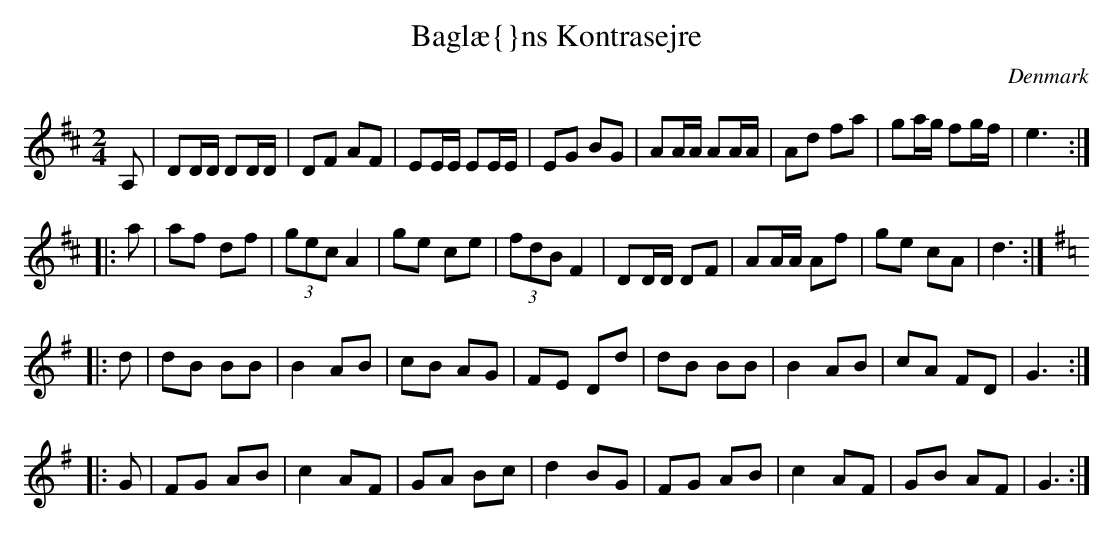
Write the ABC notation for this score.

X:1
T:Baglæ{}ns Kontrasejre
O:Denmark
M:2/4
L:1/8
K:D
A, |\
DD/D/ DD/D/ | DF AF | EE/E/ EE/E/ | EG BG |\
AA/A/ AA/A/ | Ad fa | ga/g/ fg/f/ | e3 :|
|:a |\
af df | (3gec A2 | ge ce | (3fdB F2 |\
DD/D/ DF | AA/A/ Af | ge cA | d3 :|
K:G
|: d |\
dB BB | B2AB | cB AG | FE Dd |\
dB BB | B2AB | cA FD | G3 :|
|: G |\
FG AB | c2AF | GA Bc | d2BG |\
FG AB | c2AF | GB AF | G3 :|
